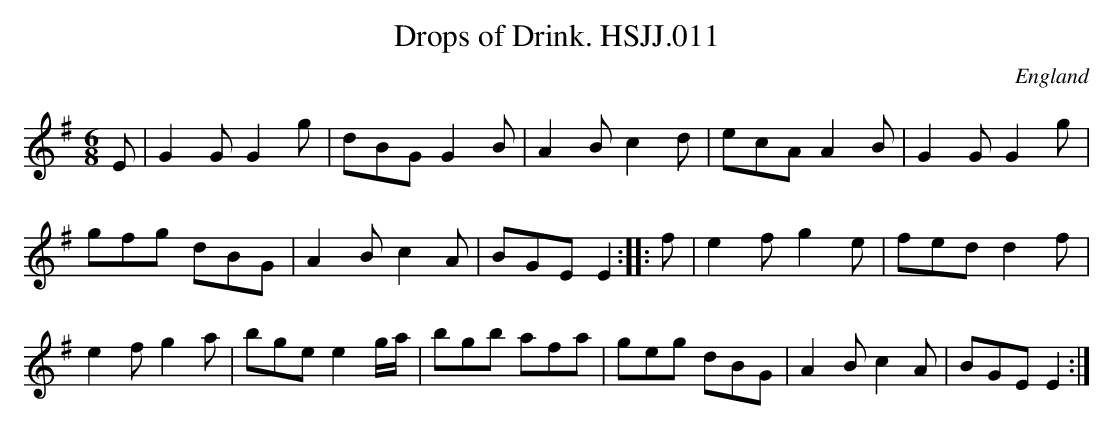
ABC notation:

X:1
T:Drops of Drink. HSJJ.011
M:6/8
L:1/8
O:England
K:G
E|G2GG2g|dBGG2B|A2Bc2d|ecAA2B|G2GG2g|!gfg dBG|A2Bc2A|BGEE2:|
|:f|e2fg2e|fedd2f|!e2fg2a|bgee2g/a/|bgb afa|geg dBG|A2Bc2A|BGEE2:|]
